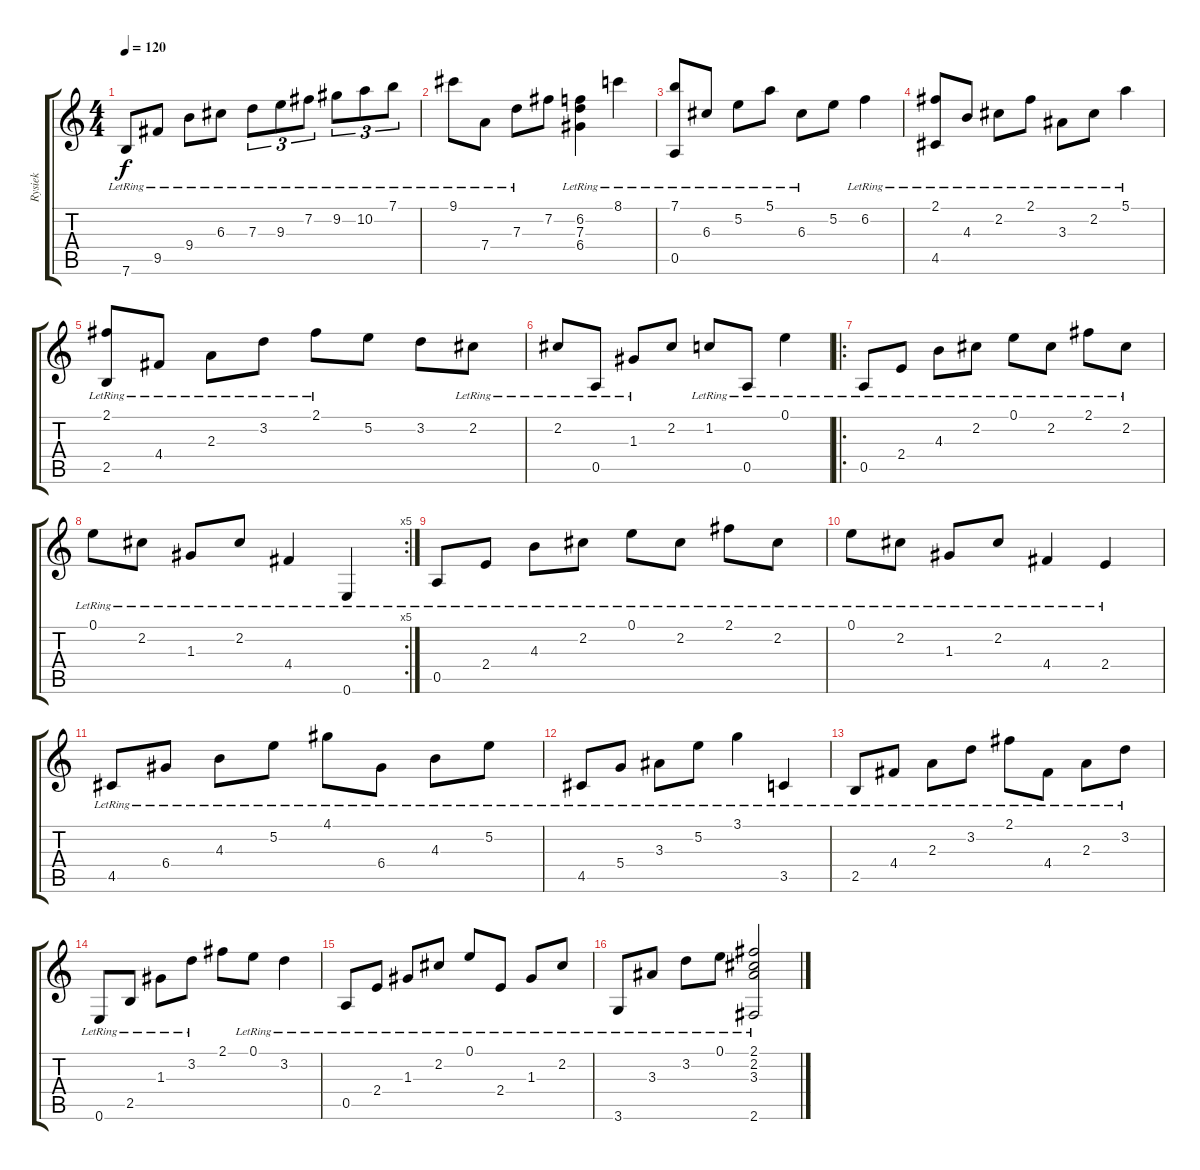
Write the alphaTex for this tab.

\track ("Rysiek" "Rysiek") {instrument electricguitarjazz}
\staff {score tabs}
\tuning (E4 B3 G3 D3 A2 E2) {hide}
\ts (4 4)
\tempo 120
\clef g2
\ks c
7.6{lr}.8{dy f instrument electricguitarjazz} 9.5{lr}.8 9.4{lr}.8 6.3{lr}.8 7.3{lr}.8{tu (3 2)} 9.3{lr}.8{tu (3 2)} 7.2{lr}.8{tu (3 2)} 9.2{lr}.8{tu (3 2)} 10.2{lr}.8{tu (3 2)} 7.1{lr}.8{tu (3 2)} |
9.1{lr}.8 7.4{lr}.8 7.3{lr}.8 7.2.8 (6.2{lr} 7.3{lr} 6.4{lr}).4 8.1{lr}.4 |
(7.1{lr} 0.5{lr}).8 6.3{lr}.8 5.2{lr}.8 5.1{lr}.8 6.3{lr}.8 5.2.8 6.2{lr}.4 |
(2.1{lr} 4.5{lr}).8 4.3{lr}.8 2.2{lr}.8 2.1{lr}.8 3.3{lr}.8 2.2{lr}.8 5.1{lr}.4 |
(2.1{lr} 2.5{lr}).8 4.4{lr}.8 2.3{lr}.8 3.2{lr}.8 2.1{lr}.8 5.2.8 3.2.8 2.2{lr}.8 |
2.2{lr}.8 0.5{lr}.8 1.3{lr}.8 2.2.8 1.2{lr}.8 0.5{lr}.8 0.1{lr}.4 |
\ro
0.5{lr}.8 2.4{lr}.8 4.3{lr}.8 2.2{lr}.8 0.1{lr}.8 2.2{lr}.8 2.1{lr}.8 2.2{lr}.8 |
\rc 5
0.1{lr}.8 2.2{lr}.8 1.3{lr}.8 2.2{lr}.8 4.4{lr}.4 0.6{lr}.4 |
0.5{lr}.8 2.4{lr}.8 4.3{lr}.8 2.2{lr}.8 0.1{lr}.8 2.2{lr}.8 2.1{lr}.8 2.2{lr}.8 |
0.1{lr}.8 2.2{lr}.8 1.3{lr}.8 2.2{lr}.8 4.4{lr}.4 2.4{lr}.4 |
4.5{lr}.8 6.4{lr}.8 4.3{lr}.8 5.2{lr}.8 4.1{lr}.8 6.4{lr}.8 4.3{lr}.8 5.2{lr}.8 |
4.5{lr}.8 5.4{lr}.8 3.3{lr}.8 5.2{lr}.8 3.1{lr}.4 3.5{lr}.4 |
2.5{lr}.8 4.4{lr}.8 2.3{lr}.8 3.2{lr}.8 2.1{lr}.8 4.4{lr}.8 2.3{lr}.8 3.2{lr}.8 |
0.6{lr}.8 2.5{lr}.8 1.3{lr}.8 3.2{lr}.8 2.1.8 0.1{lr}.8 3.2{lr}.4 |
0.5{lr}.8 2.4{lr}.8 1.3{lr}.8 2.2{lr}.8 0.1{lr}.8 2.4{lr}.8 1.3{lr}.8 2.2{lr}.8 |
3.6{lr}.8 3.3{lr}.8 3.2{lr}.8 0.1{lr}.8 (2.1{lr} 2.2{lr} 3.3{lr} 2.6{lr}).2
